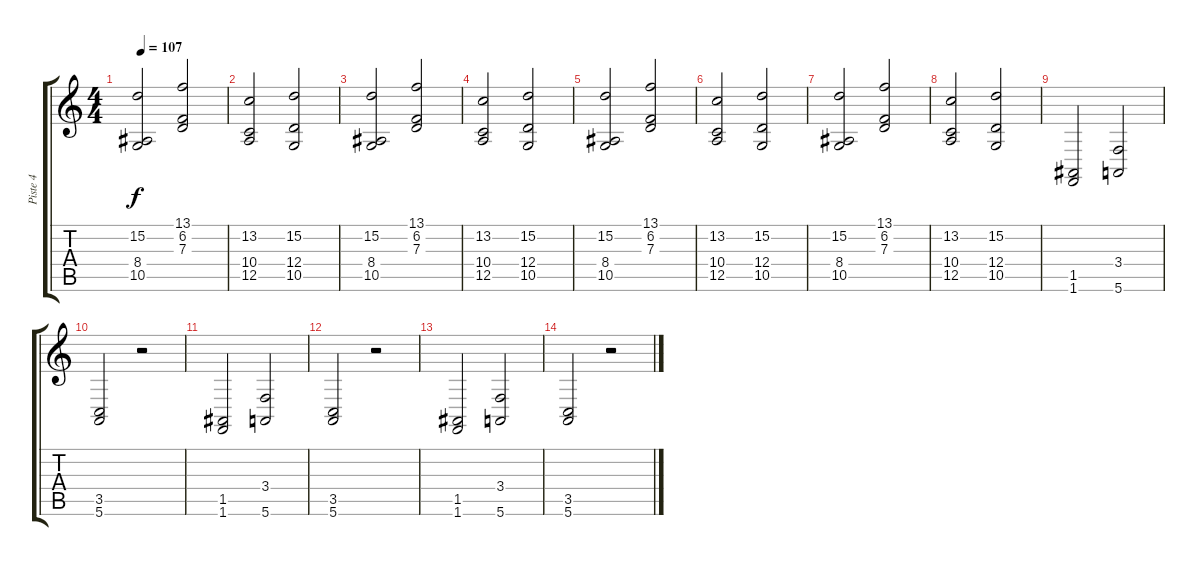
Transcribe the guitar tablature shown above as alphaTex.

\track ("Piste 4" "Piste 4") {instrument synthstrings1}
\staff {score tabs}
\tuning (E4 B3 G3 D3 A2 E2) {hide}
\ts (4 4)
\tempo 107
\clef g2
\ks c
(15.2 8.4 10.5).2{dy f} (13.1 6.2 7.3).2 |
(13.2 10.4 12.5).2 (15.2 12.4 10.5).2 |
(15.2 8.4 10.5).2 (13.1 6.2 7.3).2 |
(13.2 10.4 12.5).2 (15.2 12.4 10.5).2 |
(15.2 8.4 10.5).2 (13.1 6.2 7.3).2 |
(13.2 10.4 12.5).2 (15.2 12.4 10.5).2 |
(15.2 8.4 10.5).2 (13.1 6.2 7.3).2 |
(13.2 10.4 12.5).2 (15.2 12.4 10.5).2 |
(1.5 1.6).2 (3.4 5.6).2 |
(3.5 5.6).2 r.2 |
(1.5 1.6).2{volume 0} (3.4 5.6).2 |
(3.5 5.6).2 r.2 |
(1.5 1.6).2 (3.4 5.6).2 |
(3.5 5.6).2 r.2
